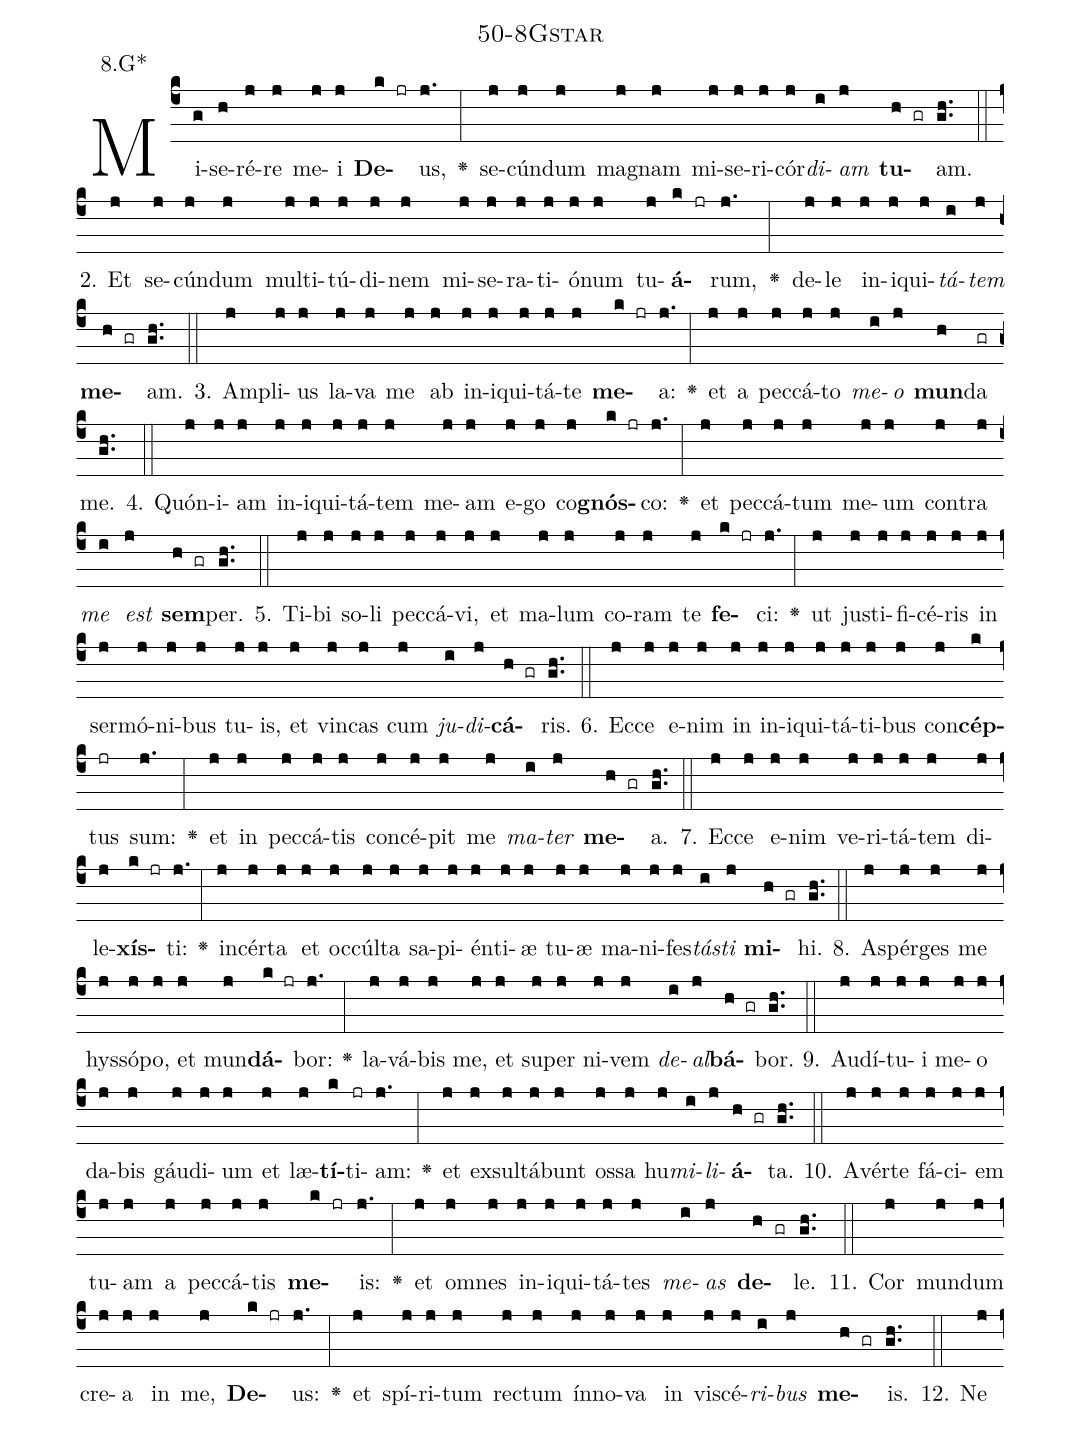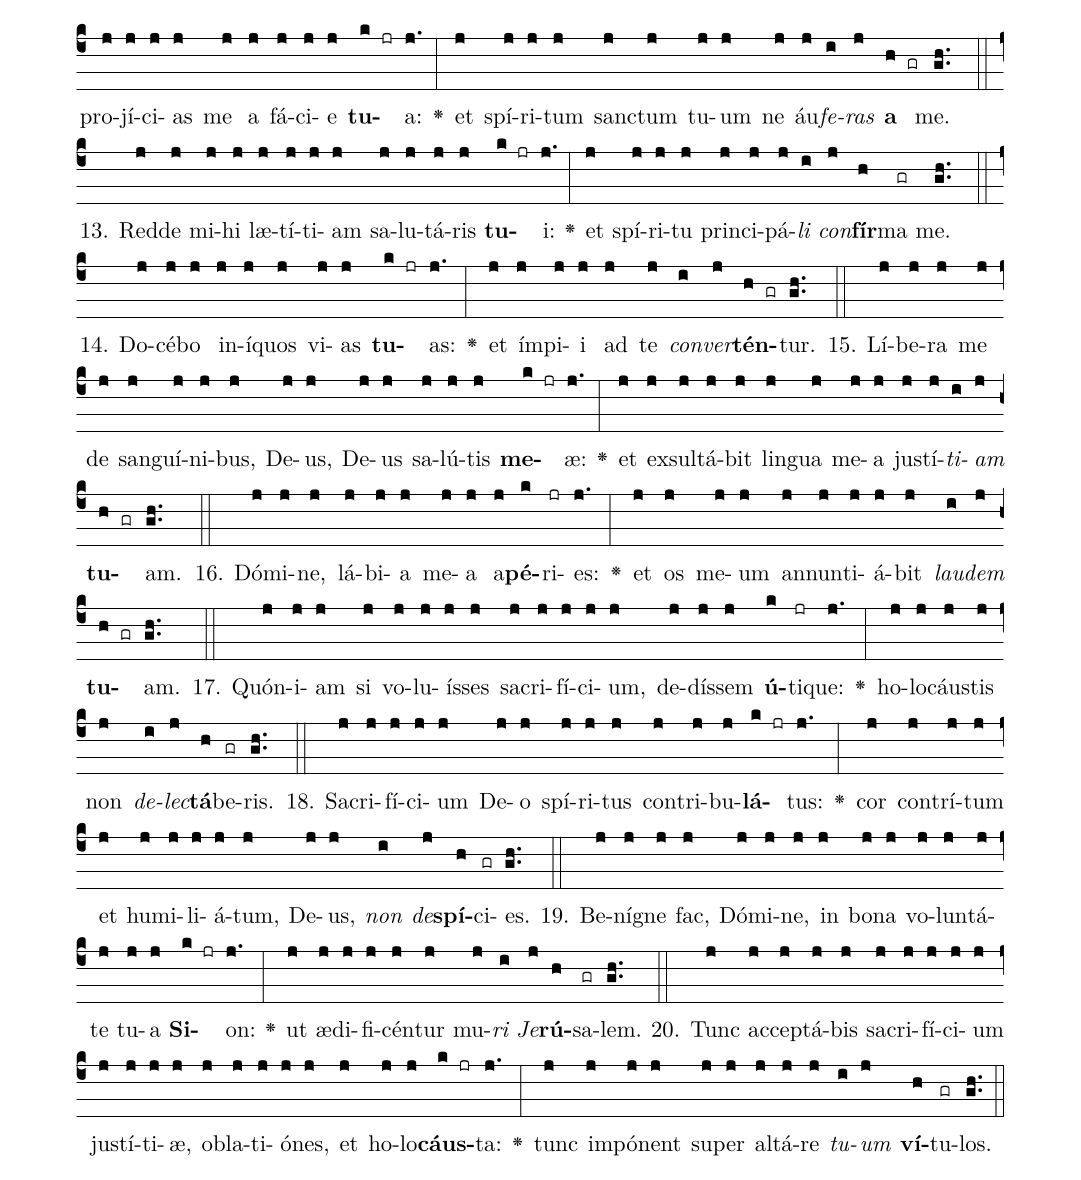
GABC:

name: 50-8Gstar;
annotation: 8.G*;
%%
(c4)Mi(g)se(h)ré(j)re(j) me(j)i(j) <b>De</b>(k jr)us,(j.) <v>\greheightstar</v>(:) se(j)cún(j)dum(j) ma(j)gnam(j) mi(j)se(j)ri(j)cór(j)<i>di</i>(i)<i>am</i>(j) <b>tu</b>(h gr)am.(gh..) (::)
2. Et(j) se(j)cún(j)dum(j) mul(j)ti(j)tú(j)di(j)nem(j) mi(j)se(j)ra(j)ti(j)ó(j)num(j) tu(j)<b>á</b>(k jr)rum,(j.) <v>\greheightstar</v>(:) de(j)le(j) in(j)i(j)qui(j)<i>tá</i>(i)<i>tem</i>(j) <b>me</b>(h gr)am.(gh..) (::)
3. Am(j)pli(j)us(j) la(j)va(j) me(j) ab(j) in(j)i(j)qui(j)tá(j)te(j) <b>me</b>(k jr)a:(j.) <v>\greheightstar</v>(:) et(j) a(j) pec(j)cá(j)to(j) <i>me</i>(i)<i>o</i>(j) <b>mun</b>(h)da(gr) me.(gh..) (::)
4. Quón(j)i(j)am(j) in(j)i(j)qui(j)tá(j)tem(j) me(j)am(j) e(j)go(j) co(j)<b>gnós</b>(k jr)co:(j.) <v>\greheightstar</v>(:) et(j) pec(j)cá(j)tum(j) me(j)um(j) con(j)tra(j) <i>me</i>(i) <i>est</i>(j) <b>sem</b>(h gr)per.(gh..) (::)
5. Ti(j)bi(j) so(j)li(j) pec(j)cá(j)vi,(j) et(j) ma(j)lum(j) co(j)ram(j) te(j) <b>fe</b>(k jr)ci:(j.) <v>\greheightstar</v>(:) ut(j) jus(j)ti(j)fi(j)cé(j)ris(j) in(j) ser(j)mó(j)ni(j)bus(j) tu(j)is,(j) et(j) vin(j)cas(j) cum(j) <i>ju</i>(i)<i>di</i>(j)<b>cá</b>(h gr)ris.(gh..) (::)
6. Ec(j)ce(j) e(j)nim(j) in(j) in(j)i(j)qui(j)tá(j)ti(j)bus(j) con(j)<b>cép</b>(k)tus(jr) sum:(j.) <v>\greheightstar</v>(:) et(j) in(j) pec(j)cá(j)tis(j) con(j)cé(j)pit(j) me(j) <i>ma</i>(i)<i>ter</i>(j) <b>me</b>(h gr)a.(gh..) (::)
7. Ec(j)ce(j) e(j)nim(j) ve(j)ri(j)tá(j)tem(j) di(j)le(j)<b>xís</b>(k jr)ti:(j.) <v>\greheightstar</v>(:) in(j)cér(j)ta(j) et(j) oc(j)cúl(j)ta(j) sa(j)pi(j)én(j)ti(j)æ(j) tu(j)æ(j) ma(j)ni(j)fes(j)<i>tás</i>(i)<i>ti</i>(j) <b>mi</b>(h gr)hi.(gh..) (::)
8. A(j)spér(j)ges(j) me(j) hys(j)só(j)po,(j) et(j) mun(j)<b>dá</b>(k jr)bor:(j.) <v>\greheightstar</v>(:) la(j)vá(j)bis(j) me,(j) et(j) su(j)per(j) ni(j)vem(j) <i>de</i>(i)<i>al</i>(j)<b>bá</b>(h gr)bor.(gh..) (::)
9. Au(j)dí(j)tu(j)i(j) me(j)o(j) da(j)bis(j) gáu(j)di(j)um(j) et(j) læ(j)<b>tí</b>(k)ti(jr)am:(j.) <v>\greheightstar</v>(:) et(j) ex(j)sul(j)tá(j)bunt(j) os(j)sa(j) hu(j)<i>mi</i>(i)<i>li</i>(j)<b>á</b>(h gr)ta.(gh..) (::)
10. A(j)vér(j)te(j) fá(j)ci(j)em(j) tu(j)am(j) a(j) pec(j)cá(j)tis(j) <b>me</b>(k jr)is:(j.) <v>\greheightstar</v>(:) et(j) om(j)nes(j) in(j)i(j)qui(j)tá(j)tes(j) <i>me</i>(i)<i>as</i>(j) <b>de</b>(h gr)le.(gh..) (::)
11. Cor(j) mun(j)dum(j) cre(j)a(j) in(j) me,(j) <b>De</b>(k jr)us:(j.) <v>\greheightstar</v>(:) et(j) spí(j)ri(j)tum(j) rec(j)tum(j) ín(j)no(j)va(j) in(j) vi(j)scé(j)<i>ri</i>(i)<i>bus</i>(j) <b>me</b>(h gr)is.(gh..) (::)
12. Ne(j) pro(j)jí(j)ci(j)as(j) me(j) a(j) fá(j)ci(j)e(j) <b>tu</b>(k jr)a:(j.) <v>\greheightstar</v>(:) et(j) spí(j)ri(j)tum(j) sanc(j)tum(j) tu(j)um(j) ne(j) áu(j)<i>fe</i>(i)<i>ras</i>(j) <b>a</b>(h gr) me.(gh..) (::)
13. Red(j)de(j) mi(j)hi(j) læ(j)tí(j)ti(j)am(j) sa(j)lu(j)tá(j)ris(j) <b>tu</b>(k jr)i:(j.) <v>\greheightstar</v>(:) et(j) spí(j)ri(j)tu(j) prin(j)ci(j)pá(j)<i>li</i>(i) <i>con</i>(j)<b>fír</b>(h)ma(gr) me.(gh..) (::)
14. Do(j)cé(j)bo(j) in(j)í(j)quos(j) vi(j)as(j) <b>tu</b>(k jr)as:(j.) <v>\greheightstar</v>(:) et(j) ím(j)pi(j)i(j) ad(j) te(j) <i>con</i>(i)<i>ver</i>(j)<b>tén</b>(h gr)tur.(gh..) (::)
15. Lí(j)be(j)ra(j) me(j) de(j) san(j)guí(j)ni(j)bus,(j) De(j)us,(j) De(j)us(j) sa(j)lú(j)tis(j) <b>me</b>(k jr)æ:(j.) <v>\greheightstar</v>(:) et(j) ex(j)sul(j)tá(j)bit(j) lin(j)gua(j) me(j)a(j) jus(j)tí(j)<i>ti</i>(i)<i>am</i>(j) <b>tu</b>(h gr)am.(gh..) (::)
16. Dó(j)mi(j)ne,(j) lá(j)bi(j)a(j) me(j)a(j) a(j)<b>pé</b>(k)ri(jr)es:(j.) <v>\greheightstar</v>(:) et(j) os(j) me(j)um(j) an(j)nun(j)ti(j)á(j)bit(j) <i>lau</i>(i)<i>dem</i>(j) <b>tu</b>(h gr)am.(gh..) (::)
17. Quón(j)i(j)am(j) si(j) vo(j)lu(j)ís(j)ses(j) sa(j)cri(j)fí(j)ci(j)um,(j) de(j)dís(j)sem(j) <b>ú</b>(k)ti(jr)que:(j.) <v>\greheightstar</v>(:) ho(j)lo(j)cáus(j)tis(j) non(j) <i>de</i>(i)<i>lec</i>(j)<b>tá</b>(h)be(gr)ris.(gh..) (::)
18. Sa(j)cri(j)fí(j)ci(j)um(j) De(j)o(j) spí(j)ri(j)tus(j) con(j)tri(j)bu(j)<b>lá</b>(k jr)tus:(j.) <v>\greheightstar</v>(:) cor(j) con(j)trí(j)tum(j) et(j) hu(j)mi(j)li(j)á(j)tum,(j) De(j)us,(j) <i>non</i>(i) <i>de</i>(j)<b>spí</b>(h)ci(gr)es.(gh..) (::)
19. Be(j)ní(j)gne(j) fac,(j) Dó(j)mi(j)ne,(j) in(j) bo(j)na(j) vo(j)lun(j)tá(j)te(j) tu(j)a(j) <b>Si</b>(k jr)on:(j.) <v>\greheightstar</v>(:) ut(j) æ(j)di(j)fi(j)cén(j)tur(j) mu(j)<i>ri</i>(i) <i>Je</i>(j)<b>rú</b>(h)sa(gr)lem.(gh..) (::)
20. Tunc(j) ac(j)cep(j)tá(j)bis(j) sa(j)cri(j)fí(j)ci(j)um(j) jus(j)tí(j)ti(j)æ,(j) ob(j)la(j)ti(j)ó(j)nes,(j) et(j) ho(j)lo(j)<b>cáus</b>(k jr)ta:(j.) <v>\greheightstar</v>(:) tunc(j) im(j)pó(j)nent(j) su(j)per(j) al(j)tá(j)re(j) <i>tu</i>(i)<i>um</i>(j) <b>ví</b>(h)tu(gr)los.(gh..) (::)
